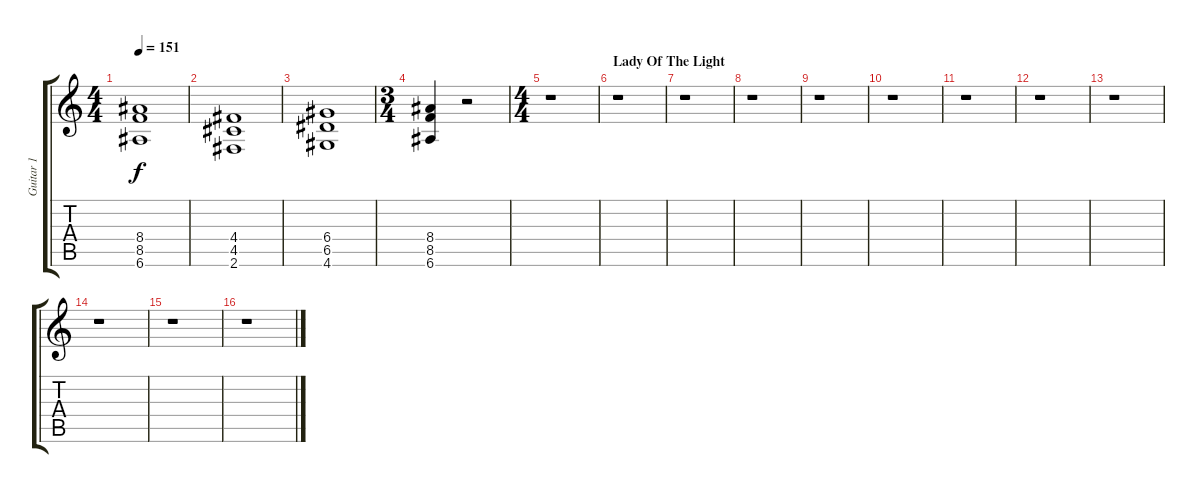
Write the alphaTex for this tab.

\track ("Guitar 1" "Guitar 1") {instrument overdrivenguitar}
\staff {score tabs}
\tuning (E4 B3 G3 D3 A2 E2) {hide}
\ts (4 4)
\section ("" "")
\tempo 151
\clef g2
\ks c
(8.4 8.5 6.6).1{dy f} |
(4.4 4.5 2.6).1 |
(6.4 6.5 4.6).1 |
\ts (3 4)
(8.4 8.5 6.6).4 r.2 |
\ts (4 4)
r.1 |
\section ("" "Lady Of The Light")
r.1 |
r.1 |
r.1 |
r.1 |
r.1 |
r.1 |
r.1 |
r.1 |
r.1 |
r.1 |
r.1
